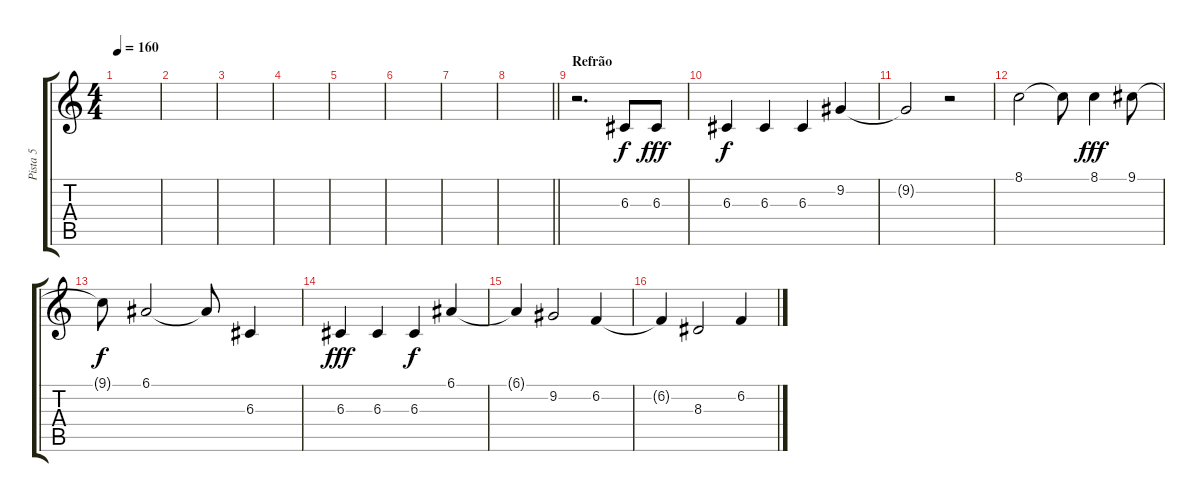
\track ("Pista 5" "Pista 5") {instrument sopranosax}
\staff {score tabs}
\tuning (E4 B3 G3 D3 A2 E2) {hide}
\ts (4 4)
\tempo 160
\clef g2
\ks c
|
|
|
|
|
|
|
\barLineRight lightlight
|
\section ("" "Refrão")
r.2{d} 6.3.8 6.3.8{dy fff} |
6.3.4{dy f} 6.3.4 6.3.4 9.2.4 |
9.2{t}.2 r.2 |
8.1.2 8.1{t}.8 8.1.4{dy fff} 9.1.8 |
9.1{t}.8{dy f} 6.1.2 6.1{t}.8 6.3.4 |
6.3.4{dy fff} 6.3.4 6.3.4{dy f} 6.1.4 |
6.1{t}.4 9.2.2 6.2.4 |
6.2{t}.4 8.3.2 6.2.4
